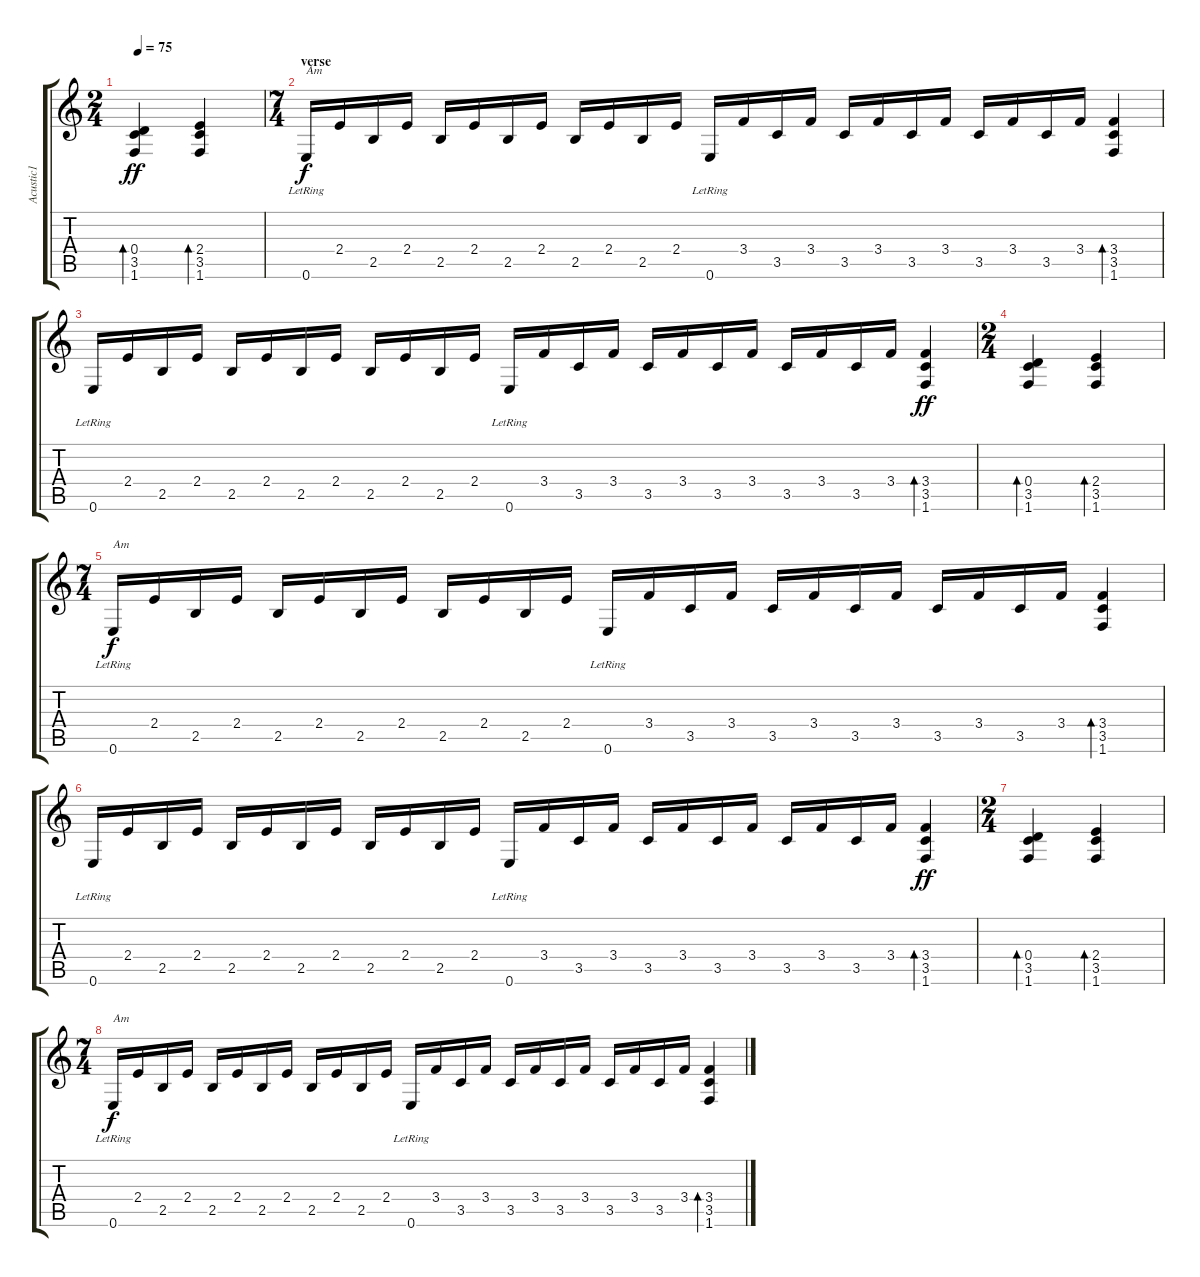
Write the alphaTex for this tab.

\track ("Acustic1" "Acustic1") {instrument acousticguitarsteel}
\staff {score tabs}
\tuning (E4 B3 G3 D3 A2 E2) {hide}
\ts (2 4)
\tempo 75
\clef g2
\ks c
(0.4 3.5 1.6).4{bd 120 dy ff} (2.4 3.5 1.6).4{bd 120} |
\ts (7 4)
\section ("" "verse")
0.6{lr}.16{txt "Am" dy f} 2.4.16 2.5.16 2.4.16 2.5.16 2.4.16 2.5.16 2.4.16 2.5.16 2.4.16 2.5.16 2.4.16 0.6{lr}.16 3.4.16 3.5.16 3.4.16 3.5.16 3.4.16 3.5.16 3.4.16 3.5.16 3.4.16 3.5.16 3.4.16 (3.4 3.5 1.6).4{bd 120} |
0.6{lr}.16 2.4.16 2.5.16 2.4.16 2.5.16 2.4.16 2.5.16 2.4.16 2.5.16 2.4.16 2.5.16 2.4.16 0.6{lr}.16 3.4.16 3.5.16 3.4.16 3.5.16 3.4.16 3.5.16 3.4.16 3.5.16 3.4.16 3.5.16 3.4.16 (3.4 3.5 1.6).4{bd 120 dy ff} |
\ts (2 4)
(0.4 3.5 1.6).4{bd 120} (2.4 3.5 1.6).4{bd 120} |
\ts (7 4)
0.6{lr}.16{txt "Am" dy f} 2.4.16 2.5.16 2.4.16 2.5.16 2.4.16 2.5.16 2.4.16 2.5.16 2.4.16 2.5.16 2.4.16 0.6{lr}.16 3.4.16 3.5.16 3.4.16 3.5.16 3.4.16 3.5.16 3.4.16 3.5.16 3.4.16 3.5.16 3.4.16 (3.4 3.5 1.6).4{bd 120} |
0.6{lr}.16 2.4.16 2.5.16 2.4.16 2.5.16 2.4.16 2.5.16 2.4.16 2.5.16 2.4.16 2.5.16 2.4.16 0.6{lr}.16 3.4.16 3.5.16 3.4.16 3.5.16 3.4.16 3.5.16 3.4.16 3.5.16 3.4.16 3.5.16 3.4.16 (3.4 3.5 1.6).4{bd 120 dy ff} |
\ts (2 4)
(0.4 3.5 1.6).4{bd 120} (2.4 3.5 1.6).4{bd 120} |
\ts (7 4)
0.6{lr}.16{txt "Am" dy f} 2.4.16 2.5.16 2.4.16 2.5.16 2.4.16 2.5.16 2.4.16 2.5.16 2.4.16 2.5.16 2.4.16 0.6{lr}.16 3.4.16 3.5.16 3.4.16 3.5.16 3.4.16 3.5.16 3.4.16 3.5.16 3.4.16 3.5.16 3.4.16 (3.4 3.5 1.6).4{bd 120}
